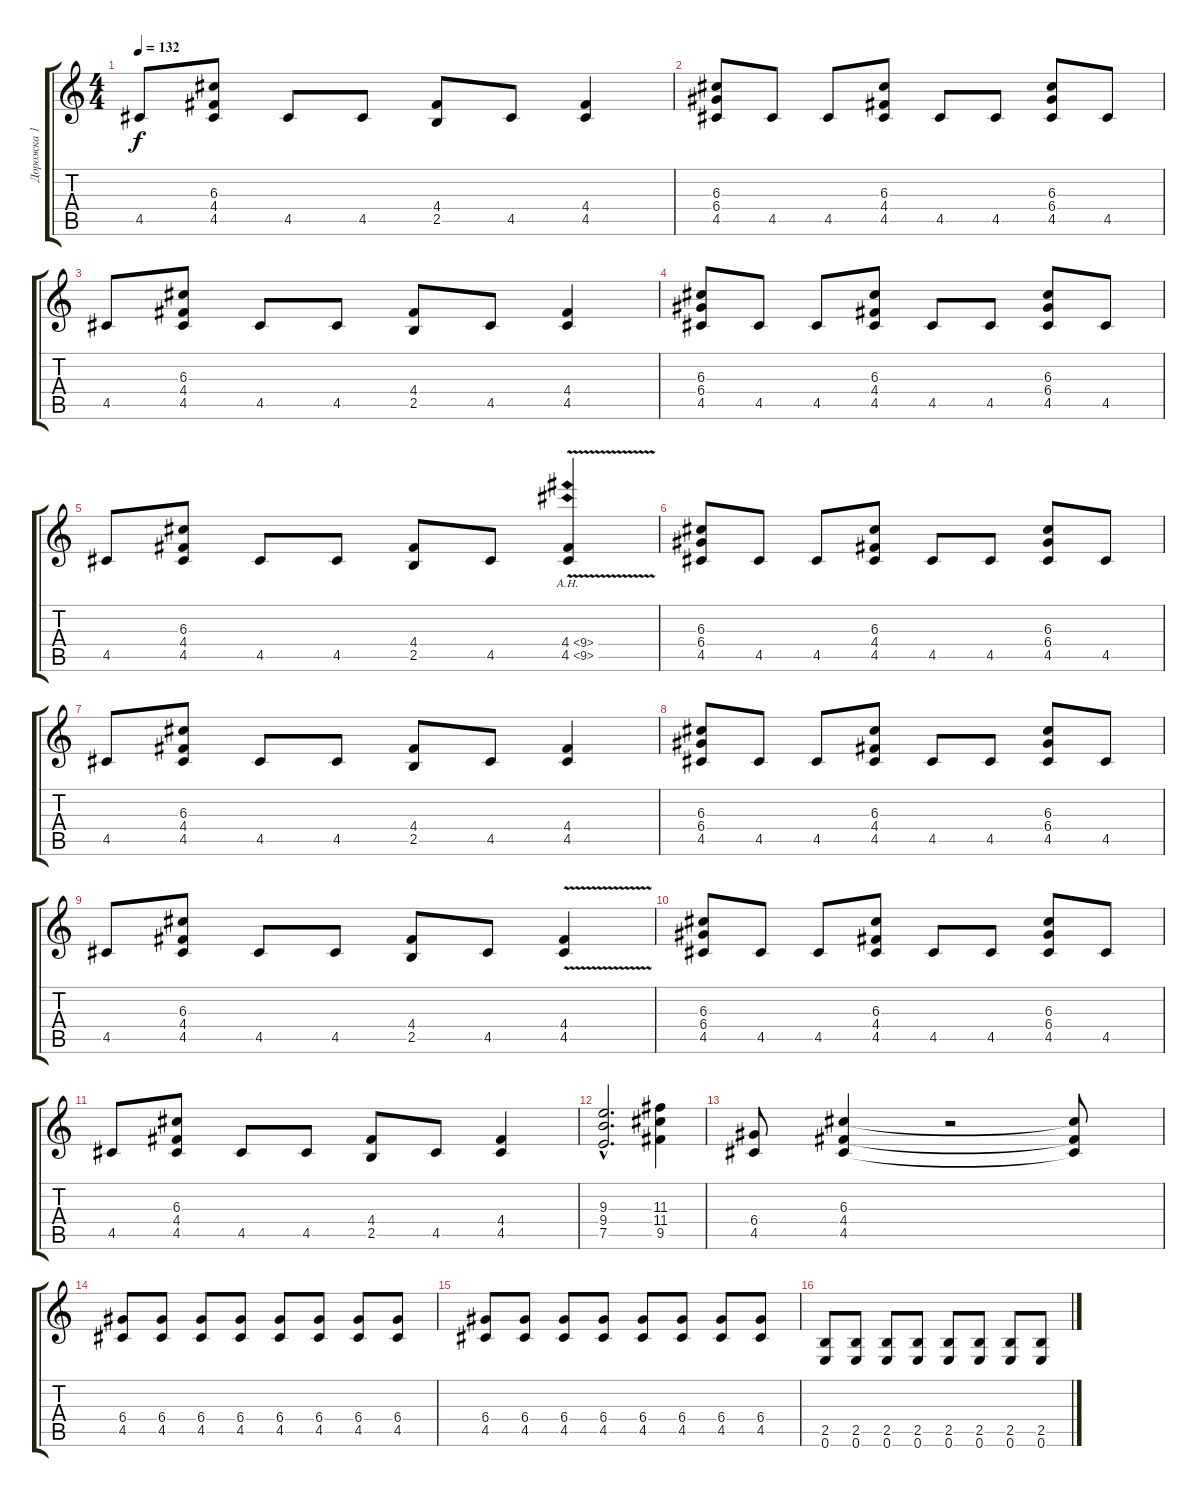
\track ("Дорожка 1" "Дорожка 1") {instrument distortionguitar}
\staff {score tabs}
\tuning (E4 B3 G3 D3 A2 E2) {hide}
\ts (4 4)
\tempo 132
\clef g2
\ks c
4.5.8{dy f} (6.3 4.4 4.5).8 4.5.8 4.5.8 (4.4 2.5).8 4.5.8 (4.4 4.5).4 |
(6.3 6.4 4.5).8 4.5.8 4.5.8 (6.3 4.4 4.5).8 4.5.8 4.5.8 (6.3 6.4 4.5).8 4.5.8 |
4.5.8 (6.3 4.4 4.5).8 4.5.8 4.5.8 (4.4 2.5).8 4.5.8 (4.4 4.5).4 |
(6.3 6.4 4.5).8 4.5.8 4.5.8 (6.3 4.4 4.5).8 4.5.8 4.5.8 (6.3 6.4 4.5).8 4.5.8 |
4.5.8 (6.3 4.4 4.5).8 4.5.8 4.5.8 (4.4 2.5).8 4.5.8 (4.4{ah 5 v} 4.5{ah 5 v}).4 |
(6.3 6.4 4.5).8 4.5.8 4.5.8 (6.3 4.4 4.5).8 4.5.8 4.5.8 (6.3 6.4 4.5).8 4.5.8 |
4.5.8 (6.3 4.4 4.5).8 4.5.8 4.5.8 (4.4 2.5).8 4.5.8 (4.4 4.5).4 |
(6.3 6.4 4.5).8 4.5.8 4.5.8 (6.3 4.4 4.5).8 4.5.8 4.5.8 (6.3 6.4 4.5).8 4.5.8 |
4.5.8 (6.3 4.4 4.5).8 4.5.8 4.5.8 (4.4 2.5).8 4.5.8 (4.4{v} 4.5{v}).4 |
(6.3 6.4 4.5).8 4.5.8 4.5.8 (6.3 4.4 4.5).8 4.5.8 4.5.8 (6.3 6.4 4.5).8 4.5.8 |
4.5.8 (6.3 4.4 4.5).8 4.5.8 4.5.8 (4.4 2.5).8 4.5.8 (4.4 4.5).4 |
(9.3{hac} 9.4{hac} 7.5{hac}).2{d} (11.3 11.4 9.5).4 |
(6.4 4.5).8 (6.3 4.4 4.5).4 r.2 (6.3{t} 4.4{t} 4.5{t}).8 |
(6.4 4.5).8 (6.4 4.5).8 (6.4 4.5).8 (6.4 4.5).8 (6.4 4.5).8 (6.4 4.5).8 (6.4 4.5).8 (6.4 4.5).8 |
(6.4 4.5).8 (6.4 4.5).8 (6.4 4.5).8 (6.4 4.5).8 (6.4 4.5).8 (6.4 4.5).8 (6.4 4.5).8 (6.4 4.5).8 |
(2.5 0.6).8 (2.5 0.6).8 (2.5 0.6).8 (2.5 0.6).8 (2.5 0.6).8 (2.5 0.6).8 (2.5 0.6).8 (2.5 0.6).8
